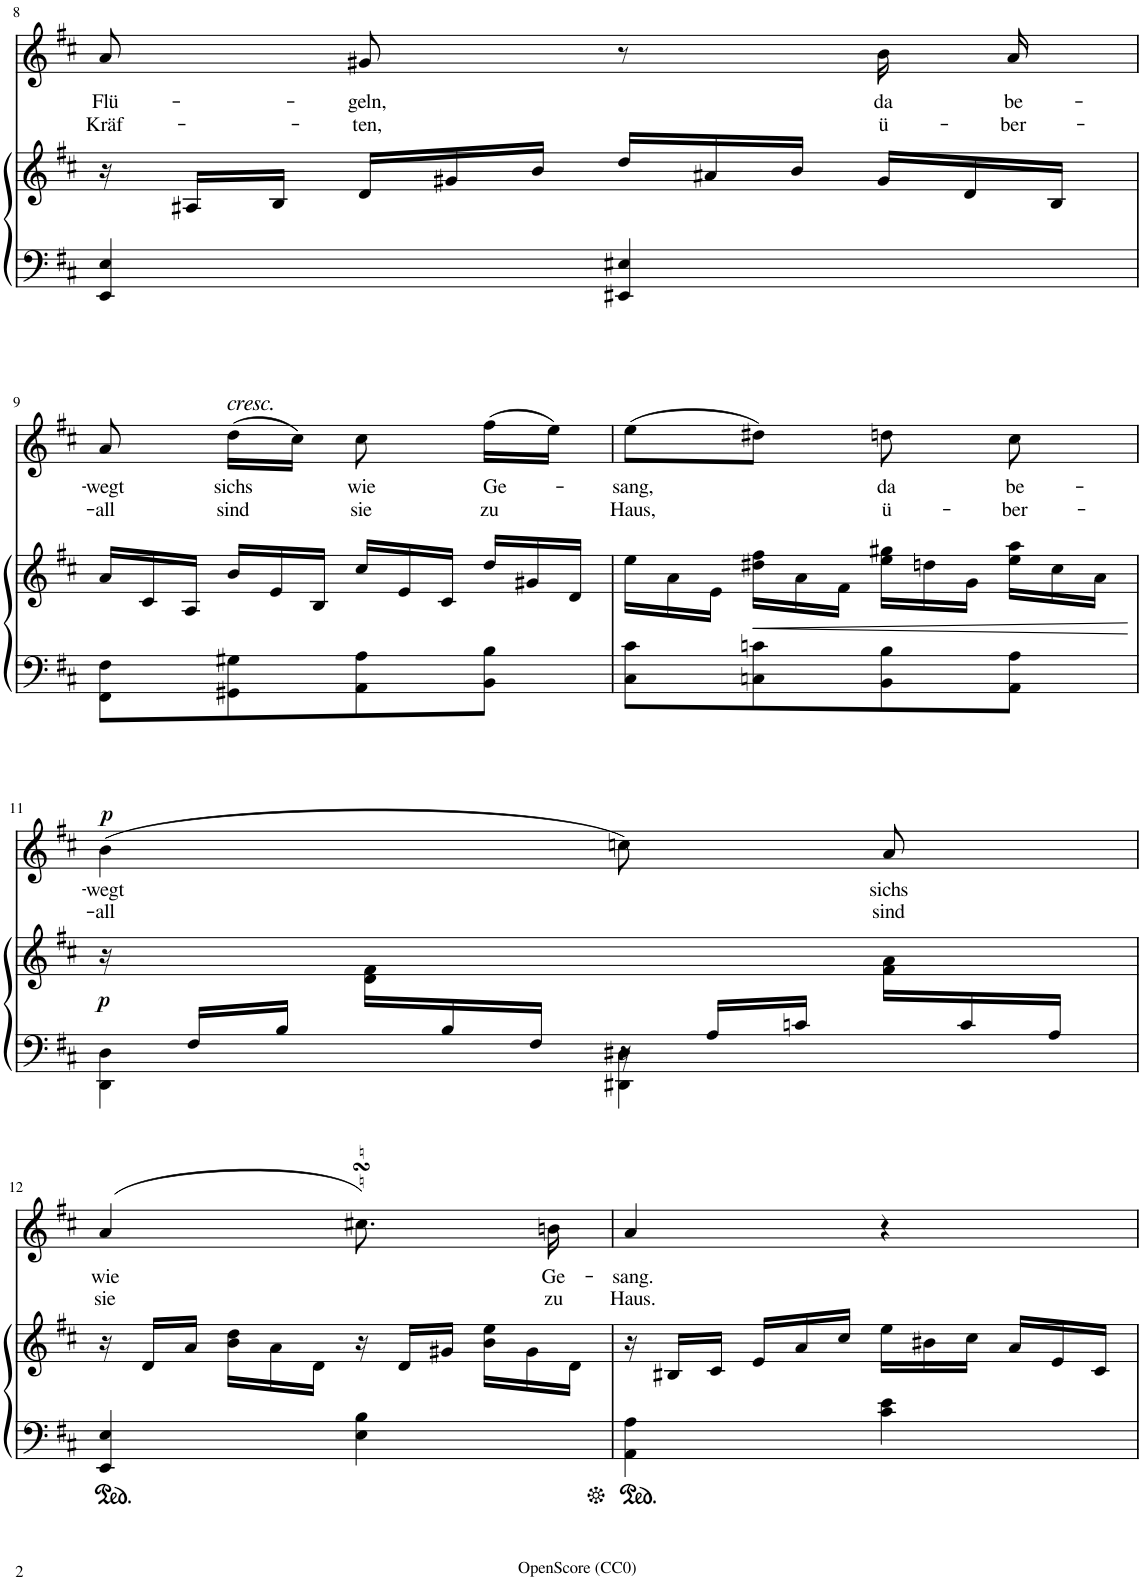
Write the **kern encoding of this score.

**kern	**kern	**dynam	**kern	**text	**text	**dynam
*part2	*part2	*part2	*part1	*part1	*part1	*part1
*staff3	*staff2	*staff2/3	*staff1	*staff1	*staff1	*staff1
*I"Piano	*	*	*I"Gesang Voice	*	*	*
*I'Pno	*	*	*	*	*	*
!!LO:PB:g=z
*clefF4	*clefG2	*	*clefG2	*	*	*
*k[f#c#]	*k[f#c#]	*	*k[f#c#]	*	*	*
*M4/8	*M4/8	*	*M4/8	*	*	*
=8	=8	=8	=8	=8	=8	=8
!	!	!	!	!LO:LY:b	!LO:LY:b	!
4EE/ 4E/	24r	.	8a/	Flü-	Kräf-	.
.	24A#X/LL	.	.	.	.	.
.	24B/JJ	.	.	.	.	.
*	*Xbrackettup	*	*	*	*	*
!	!	!	!	!LO:LY:b	!LO:LY:b	!
.	24d/LL	.	8g#X/	-geln,	-ten,	.
.	24g#X/	.	.	.	.	.
.	24b/JJ	.	.	.	.	.
4EE#X/ 4E#X/	24dd/LL	.	8r	.	.	.
.	24a#X/	.	.	.	.	.
.	24b/JJ	.	.	.	.	.
!	!	!	!	!LO:LY:b	!LO:LY:b	!
.	24g#/LL	.	16b\	da	ü-	.
.	24d/	.	.	.	.	.
!	!	!	!	!LO:LY:b	!LO:LY:b	!
.	.	.	16a/	be-	-ber-	.
.	24B/JJ	.	.	.	.	.
!!LO:LB:g=z
=9	=9	=9	=9	=9	=9	=9
!	!	!	!	!LO:LY:b	!LO:LY:b	!
8FF#\ 8F#\L	24a/LL	.	8a/	-wegt	-all	.
.	24c#/	.	.	.	.	.
.	24A/JJ	.	.	.	.	.
!	!	!	!LO:TX:a:i:t=cresc.	!	!	!
!	!	!	!	!LO:LY:b	!LO:LY:b	!
8GG#X\ 8G#X\	24b/LL	.	(16dd\LL	sichs	sind	.
.	24e/	.	.	.	.	.
.	.	.	16cc#\JJ)	.	.	.
.	24B/JJ	.	.	.	.	.
!	!	!	!	!LO:LY:b	!LO:LY:b	!
8AA\ 8A\	24cc#/LL	.	8cc#\	wie	sie	.
.	24e/	.	.	.	.	.
.	24c#/JJ	.	.	.	.	.
!	!	!	!	!LO:LY:b	!LO:LY:b	!
8BB\ 8B\J	24dd/LL	.	(16ff#\LL	Ge-	zu	.
.	24g#X/	.	.	.	.	.
.	.	.	16ee\JJ)	.	.	.
.	24d/JJ	.	.	.	.	.
=10	=10	=10	=10	=10	=10	=10
!	!	!	!	!LO:LY:b	!LO:LY:b	!
8C#\ 8c#\L	24ee\LL	.	(8ee\L	-sang,	Haus,	.
.	24a\	.	.	.	.	.
.	24e\JJ	.	.	.	.	.
8Cn\ 8cn\	24dd#X\ 24ff#\LL	.	8dd#X\J)	.	.	.
.	24a\	.	.	.	.	.
.	24f#\JJ	.	.	.	.	.
!	!	!	!	!LO:LY:b	!LO:LY:b	!
8BB\ 8B\	24ee\ 24gg#X\LL	.	8ddn\	da	ü-	.
.	24ddn\	.	.	.	.	.
.	24g\JJ	.	.	.	.	.
!	!	!	!	!LO:LY:b	!LO:LY:b	!
8AA\ 8A\J	24ee\ 24aa\LL	.	8cc#\	be-	-ber-	.
.	24cc#\	.	.	.	.	.
.	24a\JJ	.	.	.	.	.
!!LO:LB:g=z
=11	=11	=11	=11	=11	=11	=11
*^	*	*	*	*	*	*
*	*	*brackettup	*	*	*	*	*
!	!	!	!LO:DY:b	!	!LO:LY:b	!LO:LY:b	!LO:DY:a
24ryy	4DD\ 4D\	24r	p	(4b\	-wegt	all	p
24F#/LL	.	12ryy	.	.	.	.	.
24B/JJ	.	.	.	.	.	.	.
*	*	*Xbrackettup	*	*	*	*	*
24ryy	.	24d\ 24f#\LL	.	.	.	.	.
24B/	.	12ryy	.	.	.	.	.
24F#/JJ	.	.	.	.	.	.	.
*	*	*brackettup	*	*	*	*	*
24ryy	4DD#X\ 4D#X\	24r	.	8ccn\)	.	.	.
24A/LL	.	12ryy	.	.	.	.	.
24cn/JJ	.	.	.	.	.	.	.
*	*	*Xbrackettup	*	*	*	*	*
!	!	!	!	!	!LO:LY:b	!LO:LY:b	!
24ryy	.	24f#\ 24a\LL	.	8a/	sichs	sind	.
24c/	.	12ryy	.	.	.	.	.
24A/JJ	.	.	.	.	.	.	.
*v	*v	*	*	*	*	*	*
!!LO:LB:g=z
=12	=12	=12	=12	=12	=12	=12
*	*brackettup	*	*	*	*	*
!	!	!	!	!LO:LY:b	!LO:LY:b	!
4EE/ 4E/	24r	.	(4a/	wie	sie	.
.	24d/LL	.	.	.	.	.
.	24a/JJ	.	.	.	.	.
*	*Xbrackettup	*	*	*	*	*
.	24b\ 24dd\LL	.	.	.	.	.
.	24a\	.	.	.	.	.
.	24d\JJ	.	.	.	.	.
*	*brackettup	*	*	*	*	*
4E\ 4B\	24r	.	8.cc#XsSsS\)	.	.	.
.	24d/LL	.	.	.	.	.
.	24g#X/JJ	.	.	.	.	.
*	*Xbrackettup	*	*	*	*	*
.	24b\ 24ee\LL	.	.	.	.	.
.	24g#\	.	.	.	.	.
!	!	!	!	!LO:LY:b	!LO:LY:b	!
.	.	.	16bn\	Ge-	zu	.
.	24d\JJ	.	.	.	.	.
=13	=13	=13	=13	=13	=13	=13
*	*brackettup	*	*	*	*	*
!	!	!	!	!LO:LY:b	!LO:LY:b	!
4AA\ 4A\	24r	.	4a/	-sang.	Haus.	.
.	24B#X/LL	.	.	.	.	.
.	24c#/JJ	.	.	.	.	.
*	*Xbrackettup	*	*	*	*	*
.	24e/LL	.	.	.	.	.
.	24a/	.	.	.	.	.
.	24cc#/JJ	.	.	.	.	.
4c#\ 4e\	24ee\LL	.	4r	.	.	.
.	24b#X\	.	.	.	.	.
.	24cc#\JJ	.	.	.	.	.
.	24a/LL	.	.	.	.	.
.	24e/	.	.	.	.	.
.	24c#/JJ	.	.	.	.	.
=	=	=	=	=	=	=
*-	*-	*-	*-	*-	*-	*-
